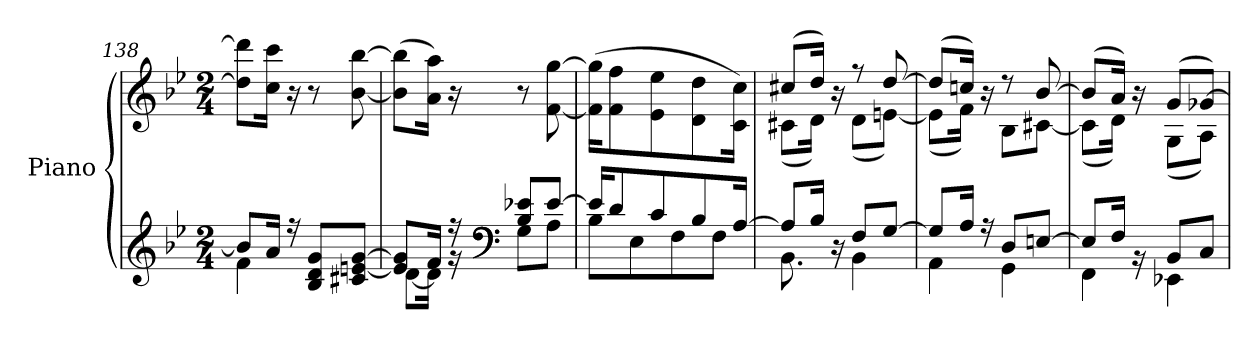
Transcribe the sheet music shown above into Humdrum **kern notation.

**kern	**kern
*part1	*part1
*staff2	*staff1
*I"Piano	*
*I'Pno	*
*clefG2	*clefG2
*k[b-e-]	*k[b-e-]
*M2/4	*M2/4
=138	=138
*^	*
8b-/L]	4f\	8dd\] 8ddd\]L
16a/Jk	.	16cc\ 16ccc\Jk
16r	.	16r
8B-/ 8d/ 8g/L	4ryy	8r
8c#X/ [8en/ [8g/J	.	[8b-\ [8bb-\
=139	=139	=139
8e/] 8g/]L	[8d\L	(8b-\] 8bb-\]L
16f/Jk	16d\Jk]	16a\ 16aa\Jk)
16r	16r	16r
*clefF4	*	*
8B-/ 8e-X/L	8G\L	8r
[8e-/J	8A\J	[8f\ [8gg\
=140	=140	=140
16e-/KL]	8B-\L	(16f\] 16gg\]KL
8d/	.	8f\ 8ff\
.	8E-\	.
8c/	.	8e-\ 8ee-\
.	8F\	.
8B-/	.	8d\ 8dd\
.	8F\J	.
[16A/Jk	.	16c\ 16cc\Jk)
=141	=141	=141
*	*	*^
8A/L]	8.BB-\	(8cc#X/L	(>8c#X\L
16B-/Jk	.	16dd/Jk)	16d\Jk)
16r	16ryy	16r	16ryy
8F/L	4BB-\	8r	(>8d\L
[8G/J	.	[8dd/	[8en\J)
!!LO:LB:g=z	!!
=142	=142	=142	=142
8G/L]	4AA\	(8dd/L]	(8e\L]
16A/Jk	.	16ccn/Jk)	16f\Jk)
16r	.	16r	16ryy
8D/L	4GG\	8r	8B-\L
[8En/J	.	[8b-/	[8c#X\J
!!LO:LB:g=z	!!
=143	=143	=143	=143
8E/L]	4FF\	(8b-/L]	(8c#\L]
16F/Jk	.	16a/Jk)	16d\Jk)
16rBB	.	16r	16ryy
8BB-/L	4EE-X\	(8g/L	(8G\L
8C/J	.	[8g-X/J)	8A\J)
*v	*v	*	*
*	*v	*v
=	=
*-	*-
